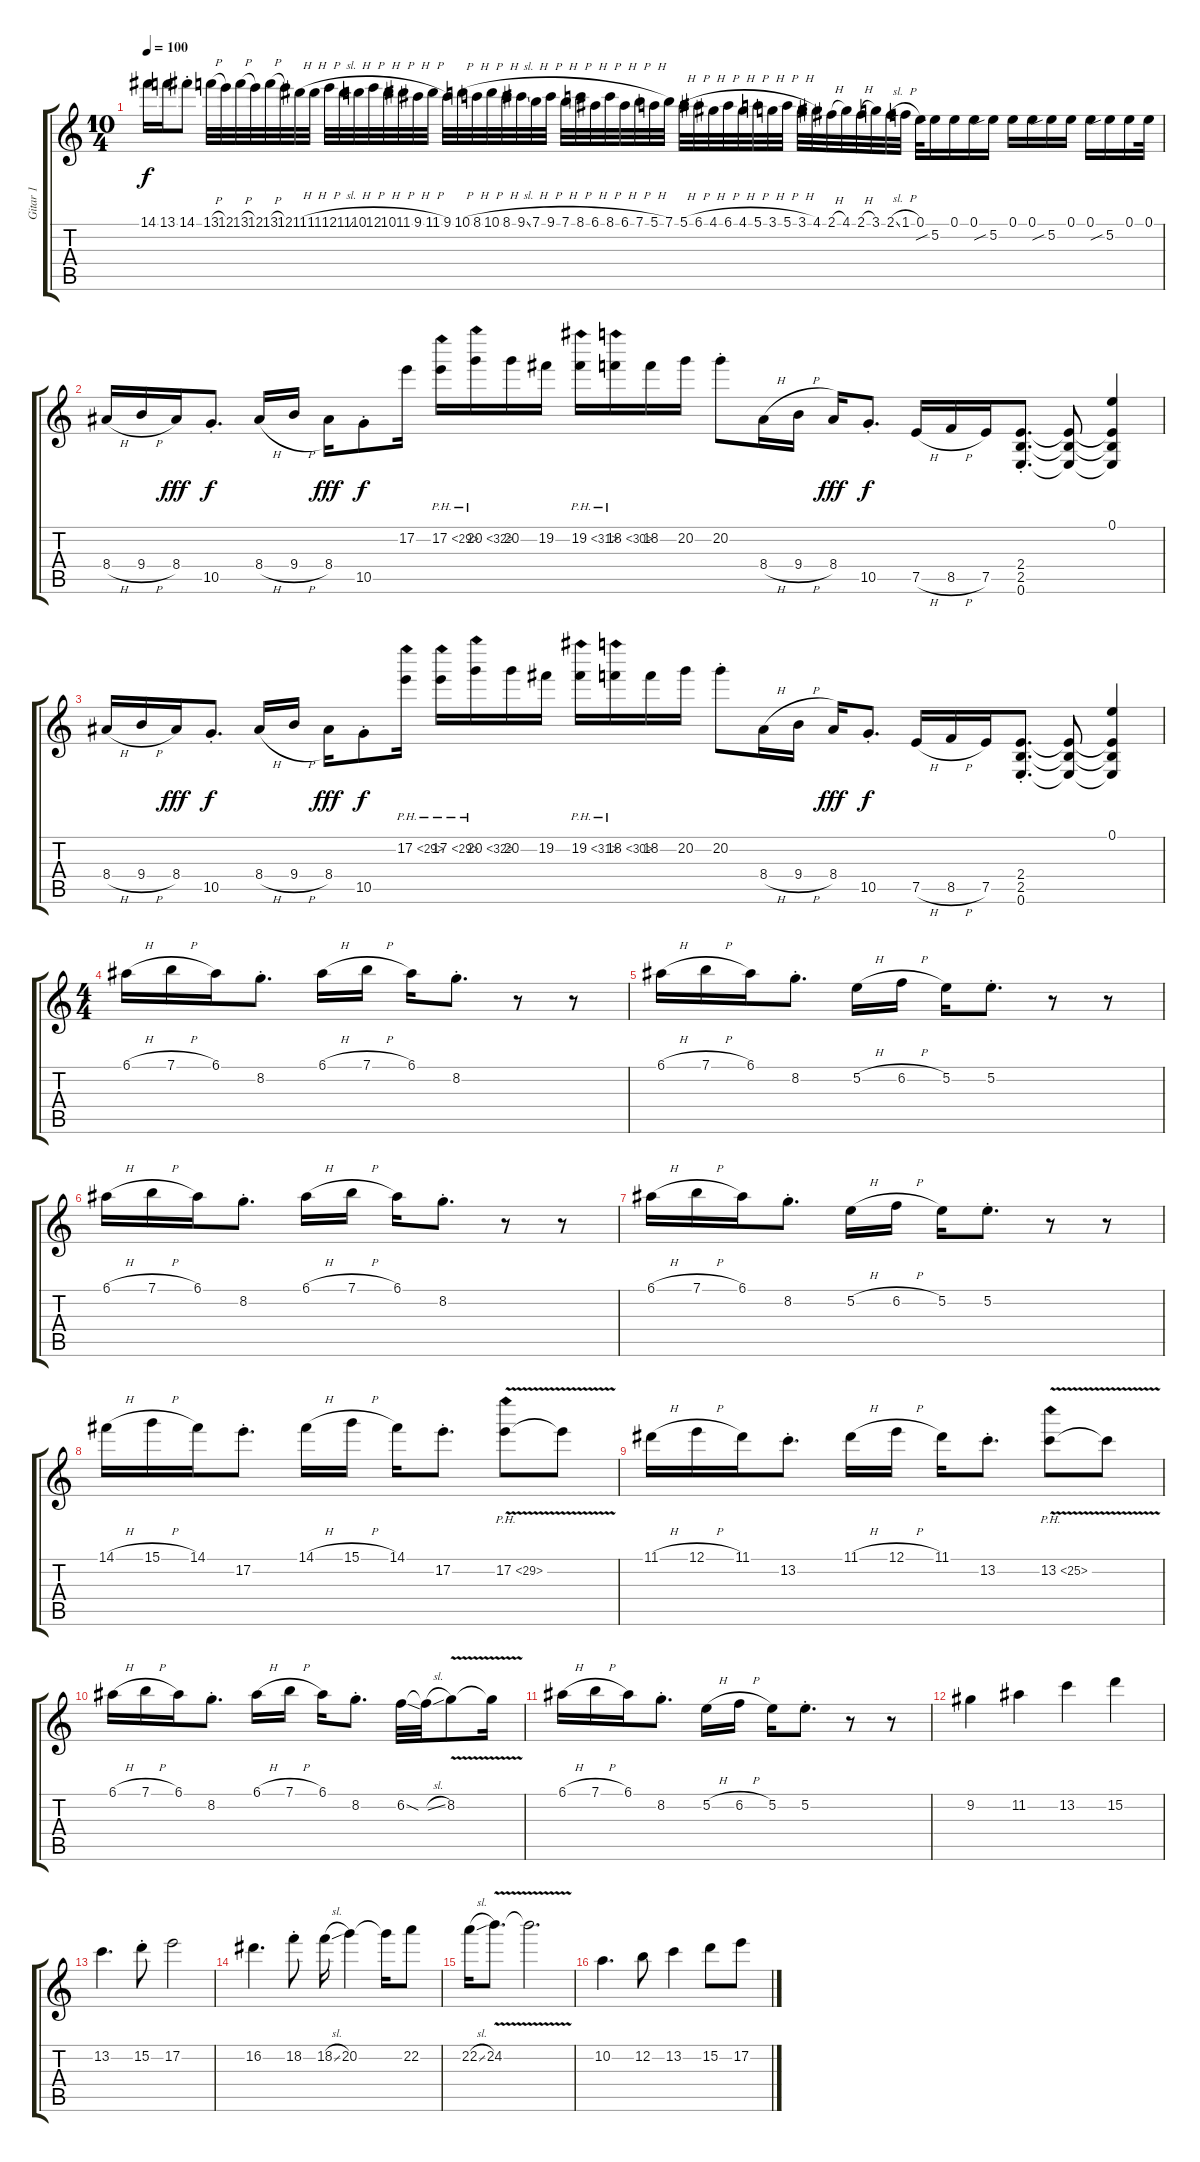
\track ("Gitar 1" "Gitar 1") {instrument overdrivenguitar}
\staff {score tabs}
\tuning (E4 B3 G3 D3 A2 E2) {hide}
\ts (10 4)
\tempo 100
\clef g2
\ks c
14.1.16{dy f} 13.1.16 14.1{st}.8 13.1{h}.32 12.1.32 13.1{h}.32 12.1.32 13.1{h}.32 12.1.32 11.1{h}.32 11.1{h}.32 12.1{h}.32 11.1{sl}.32 10.1{h}.32 12.1{h}.32 10.1{h}.32 11.1{h}.32 9.1{h}.32 11.1{h}.32 9.1.32 10.1{h}.32 8.1{h}.32 10.1{h}.32 8.1{h}.32 9.1{sl}.32 7.1{h}.32 9.1{h}.32 7.1{h}.32 8.1{h}.32 6.1{h}.32 8.1{h}.32 6.1{h}.32 7.1{h}.32 5.1{h}.32 7.1.32 5.1{h}.32 6.1{h}.32 4.1{h}.32 6.1{h}.32 4.1{h}.32 5.1{h}.32 3.1{h}.32 5.1{h}.32 3.1{h}.32 4.1.32 2.1{h}.32 4.1.32 2.1{h}.32 3.1.32 2.1{sl}.32 1.1{h}.32 0.1.32 5.2{sib}.16 0.1.16 0.1.16 5.2{sib}.16 0.1.16 0.1.16 5.2{sib}.16 0.1.16 0.1.16 5.2{sib}.16 0.1.16 0.1.32 |
8.4{h}.16 9.4{h}.16 8.4.16{dy fff} 10.5{st}.8{d dy f} 8.4{h}.16 9.4{h}.16 8.4.16{dy fff} 10.5{st}.8{dy f} 17.2.16 17.2{ph 12}.16 20.2{ph 12}.16 20.2.16 19.2.16 19.2{ph 12}.16 18.2{ph 12}.16 18.2.16 20.2.16 20.2{st}.8 8.4{h}.16 9.4{h}.16 8.4.16{dy fff} 10.5{st}.8{d dy f} 7.5{h}.16 8.5{h}.16 7.5.16 (2.4 2.5{st} 0.6).8{d} (2.4{t} 2.5{t} 0.6{t}).8 (0.1 2.4{t} 2.5{t} 0.6{t}).4 |
8.4{h}.16 9.4{h}.16 8.4.16{dy fff} 10.5{st}.8{d dy f} 8.4{h}.16 9.4{h}.16 8.4.16{dy fff} 10.5{st}.8{dy f} 17.2{ph 12}.16 17.2{ph 12}.16 20.2{ph 12}.16 20.2.16 19.2.16 19.2{ph 12}.16 18.2{ph 12}.16 18.2.16 20.2.16 20.2{st}.8 8.4{h}.16 9.4{h}.16 8.4.16{dy fff} 10.5{st}.8{d dy f} 7.5{h}.16 8.5{h}.16 7.5.16 (2.4 2.5{st} 0.6).8{d} (2.4{t} 2.5{t} 0.6{t}).8 (0.1 2.4{t} 2.5{t} 0.6{t}).4 |
\ts (4 4)
6.1{h}.16 7.1{h}.16 6.1.16 8.2{st}.8{d} 6.1{h}.16 7.1{h}.16 6.1.16 8.2{st}.8{d} r.8 r.8 |
6.1{h}.16 7.1{h}.16 6.1.16 8.2{st}.8{d} 5.2{h}.16 6.2{h}.16 5.2.16 5.2{st}.8{d} r.8 r.8 |
6.1{h}.16 7.1{h}.16 6.1.16 8.2{st}.8{d} 6.1{h}.16 7.1{h}.16 6.1.16 8.2{st}.8{d} r.8 r.8 |
6.1{h}.16 7.1{h}.16 6.1.16 8.2{st}.8{d} 5.2{h}.16 6.2{h}.16 5.2.16 5.2{st}.8{d} r.8 r.8 |
14.1{h}.16 15.1{h}.16 14.1.16 17.2{st}.8{d} 14.1{h}.16 15.1{h}.16 14.1.16 17.2{st}.8{d} 17.2{ph 12 v}.8 17.2{t}.8 |
11.1{h}.16 12.1{h}.16 11.1.16 13.2{st}.8{d} 11.1{h}.16 12.1{h}.16 11.1.16 13.2{st}.8{d} 13.2{ph 12 v}.8 13.2{t}.8 |
6.1{h}.16 7.1{h}.16 6.1.16 8.2{st}.8{d} 6.1{h}.16 7.1{h}.16 6.1.16 8.2{st}.8{d} 6.2{sod}.32 6.2{sl t}.32 8.2{v}.8 8.2{t}.16 |
6.1{h}.16 7.1{h}.16 6.1.16 8.2{st}.8{d} 5.2{h}.16 6.2{h}.16 5.2.16 5.2{st}.8{d} r.8 r.8 |
9.2.4 11.2.4 13.2.4 15.2.4 |
13.2.4{d} 15.2{st}.8 17.2.2 |
16.2.4{d} 18.2{st}.8 18.2{sl}.16 20.2.4 20.2{t}.16 22.2.8 |
22.2{sl}.16 24.2{v}.8{d} 24.2{t}.2{d} |
10.2.4{d} 12.2.8 13.2.4 15.2.8 17.2.8
